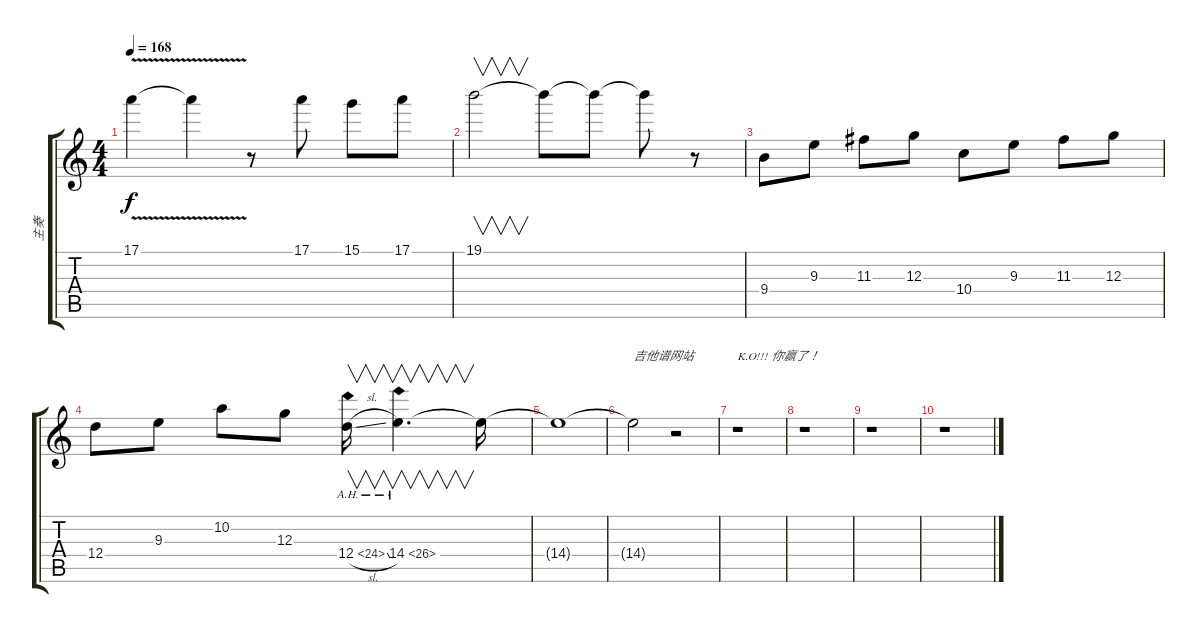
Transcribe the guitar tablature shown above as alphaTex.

\track ("主奏" "主奏") {instrument overdrivenguitar}
\staff {score tabs}
\tuning (E4 B3 G3 D3 A2 E2) {hide}
\ts (4 4)
\tempo 168
\clef g2
\ks c
17.1{v}.4{dy f} 17.1{t}.4 r.8 17.1.8 15.1.8 17.1.8 |
19.1.2{v} 19.1{t}.8 19.1{t}.8 19.1{t}.8 r.8 |
9.4.8{instrument distortionguitar} 9.3.8 11.3.8 12.3.8 10.4.8 9.3.8 11.3.8 12.3.8 |
12.4.8 9.3.8 10.2.8 12.3.8 12.4{ah 12 sl}.16{v} 14.4{ah 12}.4{v d} 14.4{t}.16 |
14.4{t}.1 |
14.4{t}.2{txt "吉他谱网站"} r.2 |
r.1{txt "K.O!!! 你赢了！"} |
r.1 |
r.1 |
r.1
